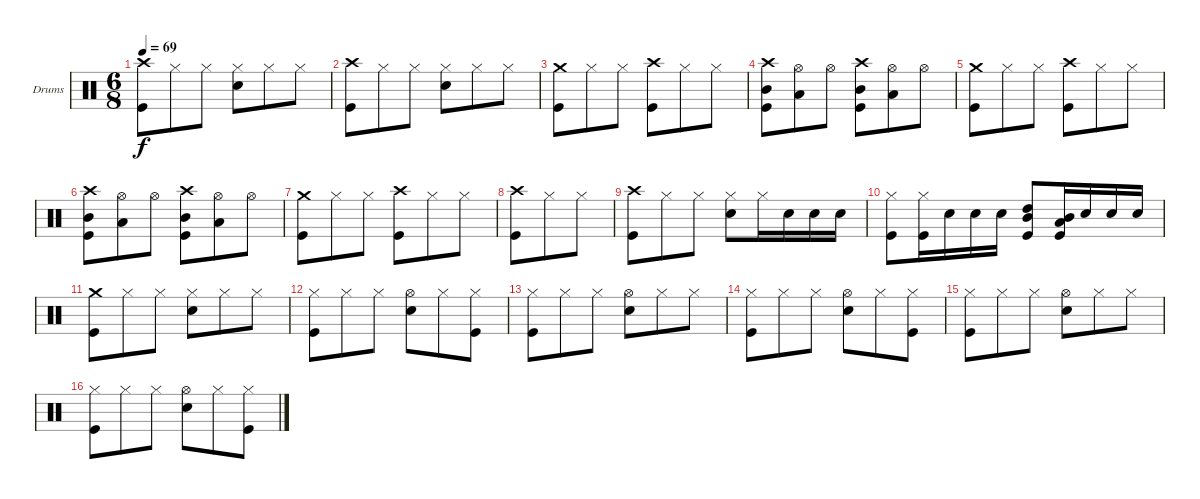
\bracketExtendMode groupsimilarinstruments
\firstSystemTrackNameOrientation horizontal
\otherSystemsTrackNameOrientation horizontal
\track ("Drumkit" "Drums") {instrument percussion}
\staff {score}
\articulation defaults
\ts (6 8)
\tempo 69
\clef neutral
\ks c
("Crash high (hit)" "Kick (hit)").8{dy f} "Hi-Hat (closed)".8 "Hi-Hat (closed)".8 ("Hi-Hat (closed)" "Snare (hit) 2").8 "Hi-Hat (closed)".8 "Hi-Hat (closed)".8 |
("Crash high (hit)" "Kick (hit)").8 "Hi-Hat (closed)".8 "Hi-Hat (closed)".8 ("Hi-Hat (closed)" "Snare (hit) 2").8 "Hi-Hat (closed)".8 "Hi-Hat (closed)".8 |
("Crash medium (hit)" "Kick (hit)").8 "Hi-Hat (closed)".8 "Hi-Hat (closed)".8 ("Crash high (hit)" "Kick (hit)").8 "Hi-Hat (closed)".8 "Hi-Hat (closed)".8 |
("Crash high (hit)" "Mid Tom (hit)" "Kick (hit)").8 ("Hi-Hat (open)" "Low Tom (hit)").8 "Hi-Hat (open)".8 ("Crash high (hit)" "Mid Tom (hit)" "Kick (hit)").8 ("Hi-Hat (open)" "Low Tom (hit)").8 "Hi-Hat (open)".8 |
("Crash medium (hit)" "Kick (hit)").8 "Hi-Hat (closed)".8 "Hi-Hat (closed)".8 ("Crash high (hit)" "Kick (hit)").8 "Hi-Hat (closed)".8 "Hi-Hat (closed)".8 |
("Crash high (hit)" "Mid Tom (hit)" "Kick (hit)").8 ("Hi-Hat (open)" "Low Tom (hit)").8 "Hi-Hat (open)".8 ("Crash high (hit)" "Mid Tom (hit)" "Kick (hit)").8 ("Hi-Hat (open)" "Low Tom (hit)").8 "Hi-Hat (open)".8 |
("Crash medium (hit)" "Kick (hit)").8 "Hi-Hat (closed)".8 "Hi-Hat (closed)".8 ("Crash high (hit)" "Kick (hit)").8 "Hi-Hat (closed)".8 "Hi-Hat (closed)".8 |
("Crash high (hit)" "Kick (hit)").8 "Hi-Hat (closed)".8 "Hi-Hat (closed)".8 |
("Crash high (hit)" "Kick (hit)").8 "Hi-Hat (closed)".8 "Hi-Hat (closed)".8 ("Hi-Hat (closed)" "Snare (hit) 2").8 "Hi-Hat (closed)".16 "Snare (hit) 2".16 "Snare (hit) 2".16 "Snare (hit) 2".16 |
("Hi-Hat (closed)" "Kick (hit)").8 ("Hi-Hat (closed)" "Kick (hit)").16 "Snare (hit) 2".16 "Snare (hit) 2".16 "Snare (hit) 2".16 ("High Tom (hit)" "Mid Tom (hit)" "Kick (hit)").8 ("Mid Tom (hit)" "Low Tom (hit)" "Kick (hit)").16 "Snare (hit) 2".16 "Snare (hit) 2".16 "Snare (hit) 2".16 |
("Crash medium (hit)" "Kick (hit)").8 "Hi-Hat (closed)".8 "Hi-Hat (closed)".8 ("Hi-Hat (closed)" "Snare (hit) 2").8 "Hi-Hat (closed)".8 "Hi-Hat (closed)".8 |
("Hi-Hat (closed)" "Kick (hit)").8 "Hi-Hat (closed)".8 "Hi-Hat (closed)".8 ("Hi-Hat (open)" "Snare (hit) 2").8 "Hi-Hat (closed)".8 ("Hi-Hat (closed)" "Kick (hit)").8 |
("Hi-Hat (closed)" "Kick (hit)").8 "Hi-Hat (closed)".8 "Hi-Hat (closed)".8 ("Hi-Hat (open)" "Snare (hit) 2").8 "Hi-Hat (closed)".8 "Hi-Hat (closed)".8 |
("Hi-Hat (closed)" "Kick (hit)").8 "Hi-Hat (closed)".8 "Hi-Hat (closed)".8 ("Hi-Hat (open)" "Snare (hit) 2").8 "Hi-Hat (closed)".8 ("Hi-Hat (closed)" "Kick (hit)").8 |
("Hi-Hat (closed)" "Kick (hit)").8 "Hi-Hat (closed)".8 "Hi-Hat (closed)".8 ("Hi-Hat (open)" "Snare (hit) 2").8 "Hi-Hat (closed)".8 "Hi-Hat (closed)".8 |
("Hi-Hat (closed)" "Kick (hit)").8 "Hi-Hat (closed)".8 "Hi-Hat (closed)".8 ("Hi-Hat (open)" "Snare (hit) 2").8 "Hi-Hat (closed)".8 ("Hi-Hat (closed)" "Kick (hit)").8
